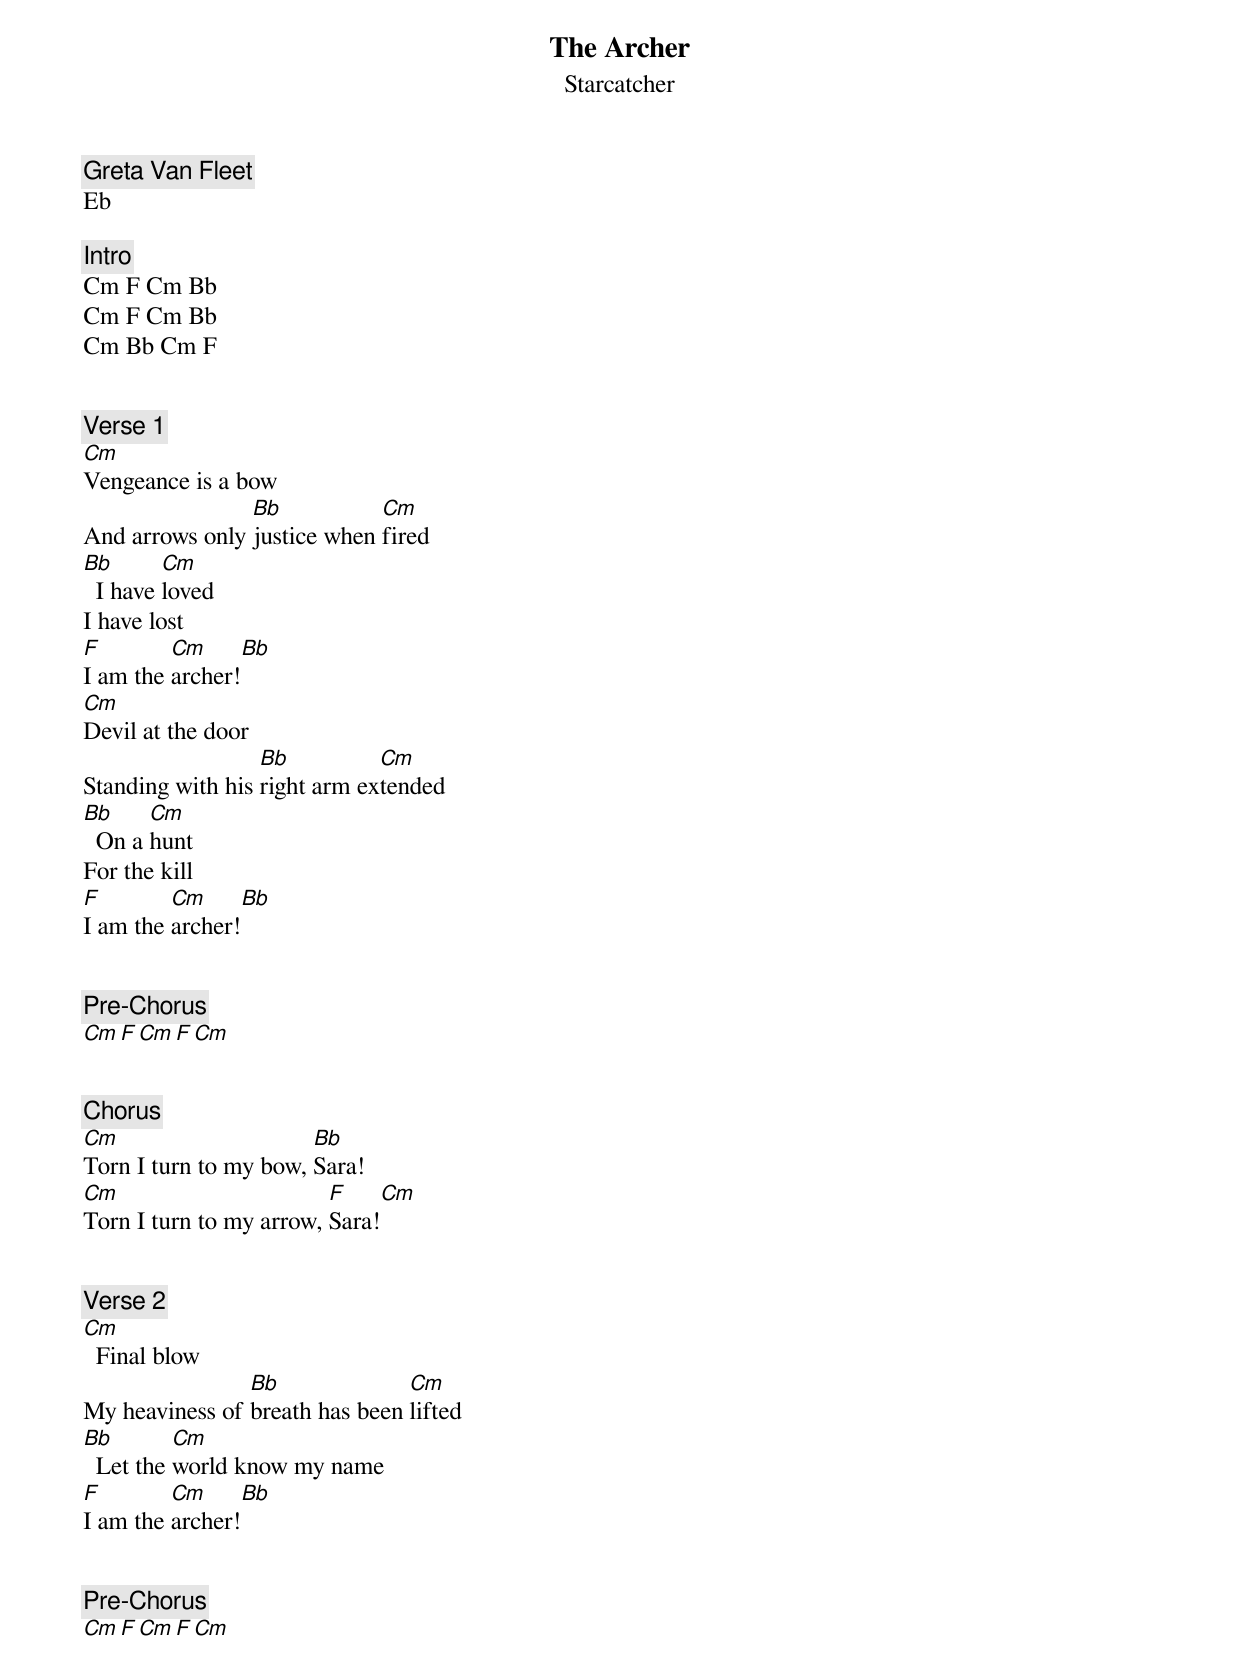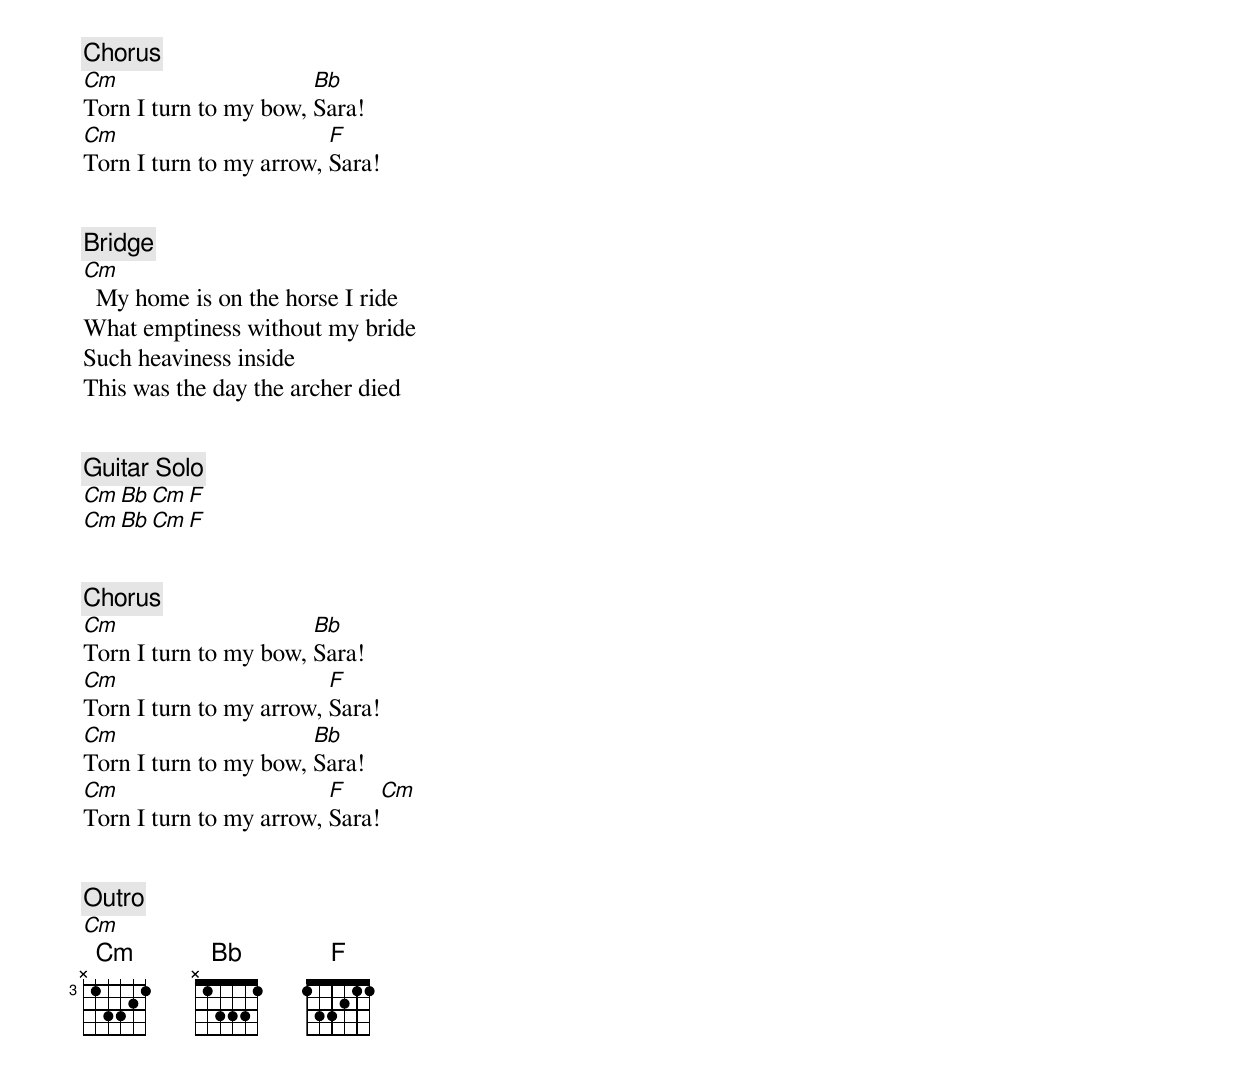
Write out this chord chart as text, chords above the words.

The Archer
Starcatcher
Greta Van Fleet
Eb

[Intro]
Cm F Cm Bb
Cm F Cm Bb
Cm Bb Cm F


[Verse 1]
Cm
Vengeance is a bow
                Bb           Cm
And arrows only justice when fired
Bb       Cm
  I have loved
I have lost
F        Cm     Bb
I am the archer!
Cm
Devil at the door
                  Bb          Cm
Standing with his right arm extended
Bb     Cm
  On a hunt
For the kill
F        Cm     Bb
I am the archer!


[Pre-Chorus]
Cm F Cm F Cm


[Chorus]
Cm                     Bb
Torn I turn to my bow, Sara!
Cm                       F    Cm
Torn I turn to my arrow, Sara!


[Verse 2]
Cm
  Final blow
                Bb              Cm
My heaviness of breath has been lifted
Bb        Cm
  Let the world know my name
F        Cm     Bb
I am the archer!


[Pre-Chorus]
Cm F Cm F Cm


[Chorus]
Cm                     Bb
Torn I turn to my bow, Sara!
Cm                       F
Torn I turn to my arrow, Sara!


[Bridge]
Cm
  My home is on the horse I ride
What emptiness without my bride
Such heaviness inside
This was the day the archer died


[Guitar Solo]
Cm Bb Cm F
Cm Bb Cm F


[Chorus]
Cm                     Bb
Torn I turn to my bow, Sara!
Cm                       F
Torn I turn to my arrow, Sara!
Cm                     Bb
Torn I turn to my bow, Sara!
Cm                       F    Cm
Torn I turn to my arrow, Sara!


[Outro]
Cm
